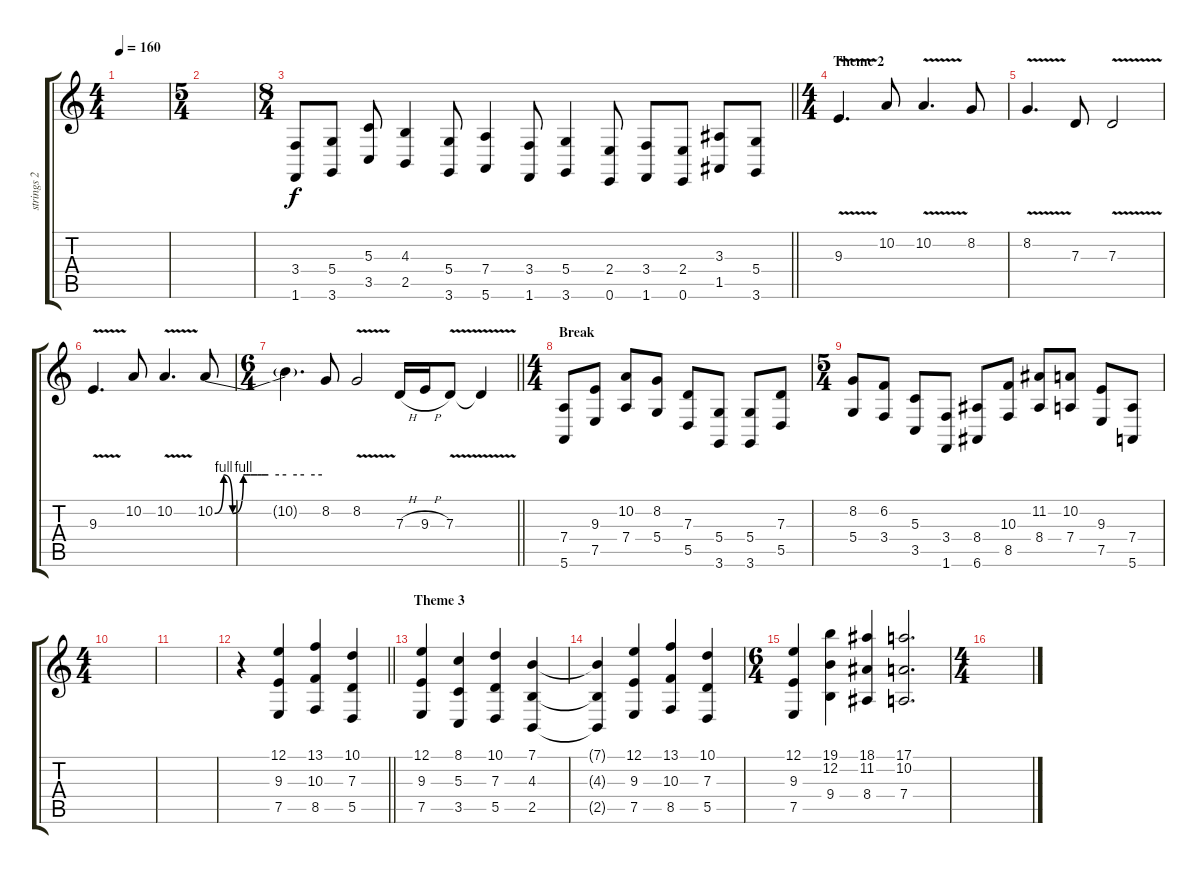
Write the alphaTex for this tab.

\track ("strings 2" "strings 2") {instrument stringensemble1}
\staff {score tabs}
\tuning (E4 B3 G3 D3 A2 E2) {hide}
\ts (4 4)
\tempo 160
\clef g2
\ks c
|
\ts (5 4)
|
\ts (8 4)
\barLineRight lightlight
(3.4 1.6).8 (5.4 3.6).8 (5.3 3.5).8 (4.3 2.5).4 (5.4 3.6).8 (7.4 5.6).4 (3.4 1.6).8 (5.4 3.6).4 (2.4 0.6).8 (3.4 1.6).8 (2.4 0.6).8 (3.3 1.5).8 (5.4 3.6).8 |
\ts (4 4)
\section ("" "Theme 2")
9.3{v}.4{d} 10.2.8 10.2{v}.4{d} 8.2.8 |
8.2{v}.4{d} 7.3.8 7.3{v}.2 |
9.3{v}.4{d} 10.2.8 10.2{v}.4{d} 10.2{be (custom 0 0 5 4 10 0 16 4 20 4 24 4 26 4 30 4 40 4 50 4 60 4)}.8 |
\ts (6 4)
\barLineRight lightlight
10.2{t}.4{d} 8.2.8 8.2{v}.2 7.3{h}.16 9.3{h}.16 7.3{v}.8 7.3{t}.4 |
\ts (4 4)
\section ("" "Break")
(7.4 5.6).8 (9.3 7.5).8 (10.2 7.4).8 (8.2 5.4).8 (7.3 5.5).8 (5.4 3.6).8 (5.4 3.6).8 (7.3 5.5).8 |
\ts (5 4)
(8.2 5.4).8 (6.2 3.4).8 (5.3 3.5).8 (3.4 1.6).8 (8.4 6.6).8 (10.3 8.5).8 (11.2 8.4).8 (10.2 7.4).8 (9.3 7.5).8 (7.4 5.6).8 |
\ts (4 4)
|
|
\barLineRight lightlight
r.4 (12.1 9.3 7.5).4 (13.1 10.3 8.5).4 (10.1 7.3 5.5).4 |
\section ("" "Theme 3")
(12.1 9.3 7.5).4 (8.1 5.3 3.5).4 (10.1 7.3 5.5).4 (7.1 4.3 2.5).4 |
(7.1{t} 4.3{t} 2.5{t}).4 (12.1 9.3 7.5).4 (13.1 10.3 8.5).4 (10.1 7.3 5.5).4 |
\ts (6 4)
(12.1 9.3 7.5).4 (19.1 12.2 9.4).4 (18.1 11.2 8.4).4 (17.1 10.2 7.4).2{d} |
\ts (4 4)
